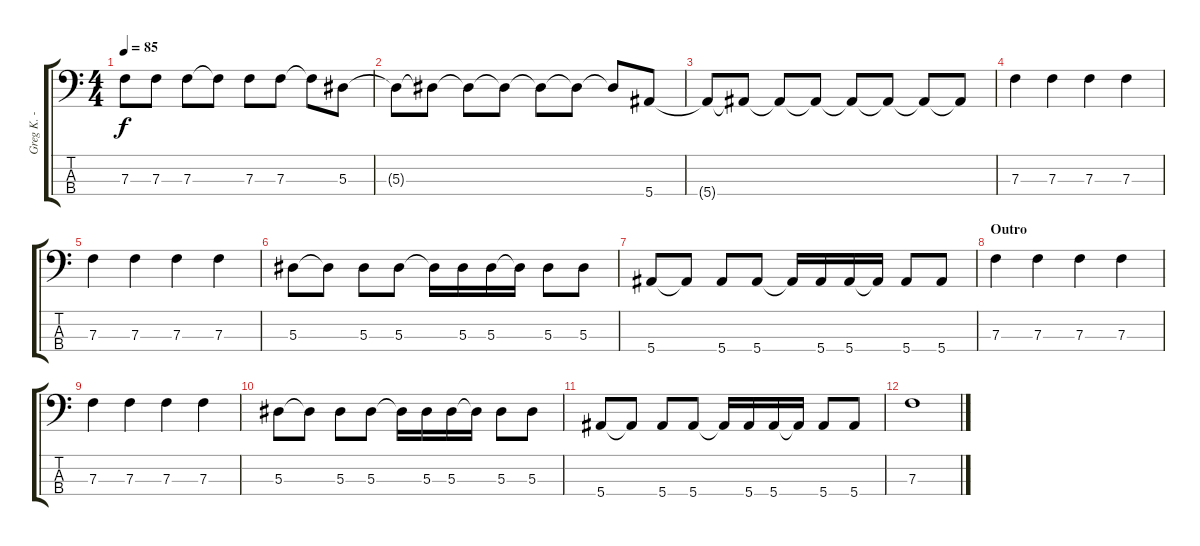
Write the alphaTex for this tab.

\track ("Greg K. - Bass" "Greg K. - ") {instrument electricbassfinger}
\staff {score tabs}
\tuning (Ab2 Eb2 Bb1 F1) {hide}
\ts (4 4)
\tempo 85
\clef f4
\ks c
7.3{t}.8{dy f} 7.3.8 7.3.8 7.3{t}.8 7.3.8 7.3.8 7.3{t}.8 5.3.8 |
5.3{t}.8 5.3{t}.8 5.3{t}.8 5.3{t}.8 5.3{t}.8 5.3{t}.8 5.3{t}.8 5.4.8 |
5.4{t}.8 5.4{t}.8 5.4{t}.8 5.4{t}.8 5.4{t}.8 5.4{t}.8 5.4{t}.8 5.4{t}.8 |
7.3.4 7.3.4 7.3.4 7.3.4 |
7.3.4 7.3.4 7.3.4 7.3.4 |
5.3.8 5.3{t}.8 5.3.8 5.3.8 5.3{t}.16 5.3.16 5.3.16 5.3{t}.16 5.3.8 5.3.8 |
5.4.8 5.4{t}.8 5.4.8 5.4.8 5.4{t}.16 5.4.16 5.4.16 5.4{t}.16 5.4.8 5.4.8 |
\section ("" "Outro")
7.3.4 7.3.4 7.3.4 7.3.4 |
7.3.4 7.3.4 7.3.4 7.3.4 |
5.3.8 5.3{t}.8 5.3.8 5.3.8 5.3{t}.16 5.3.16 5.3.16 5.3{t}.16 5.3.8 5.3.8 |
5.4.8 5.4{t}.8 5.4.8 5.4.8 5.4{t}.16 5.4.16 5.4.16 5.4{t}.16 5.4.8 5.4.8 |
7.3.1
